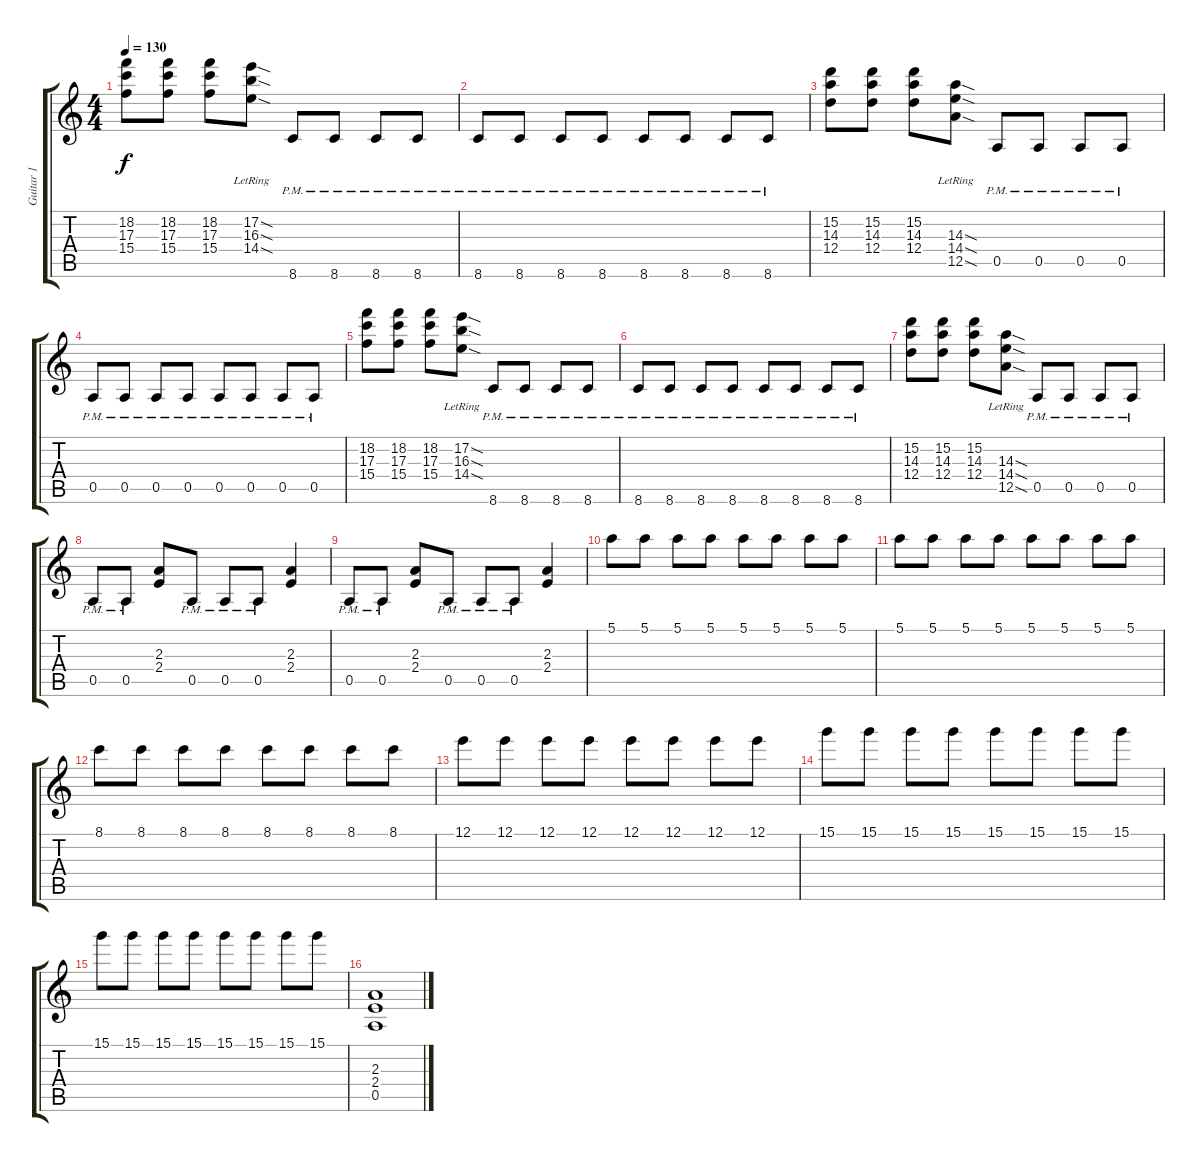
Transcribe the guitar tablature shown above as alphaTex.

\track ("Guitar 1" "Guitar 1") {instrument distortionguitar}
\staff {score tabs}
\tuning (E4 B3 G3 D3 A2 E2) {hide}
\ts (4 4)
\tempo 130
\clef g2
\ks c
(18.2 17.3 15.4).8{dy f} (18.2 17.3 15.4).8 (18.2 17.3 15.4).8 (17.2{sod lr} 16.3{sod lr} 14.4{sod lr}).8 8.6{pm}.8 8.6{pm}.8 8.6{pm}.8 8.6{pm}.8 |
8.6{pm}.8 8.6{pm}.8 8.6{pm}.8 8.6{pm}.8 8.6{pm}.8 8.6{pm}.8 8.6{pm}.8 8.6{pm}.8 |
(15.2 14.3 12.4).8 (15.2 14.3 12.4).8 (15.2 14.3 12.4).8 (14.3{sod lr} 14.4{sod lr} 12.5{sod lr}).8 0.5{pm}.8 0.5{pm}.8 0.5{pm}.8 0.5{pm}.8 |
0.5{pm}.8 0.5{pm}.8 0.5{pm}.8 0.5{pm}.8 0.5{pm}.8 0.5{pm}.8 0.5{pm}.8 0.5{pm}.8 |
(18.2 17.3 15.4).8 (18.2 17.3 15.4).8 (18.2 17.3 15.4).8 (17.2{sod lr} 16.3{sod lr} 14.4{sod lr}).8 8.6{pm}.8 8.6{pm}.8 8.6{pm}.8 8.6{pm}.8 |
8.6{pm}.8 8.6{pm}.8 8.6{pm}.8 8.6{pm}.8 8.6{pm}.8 8.6{pm}.8 8.6{pm}.8 8.6{pm}.8 |
(15.2 14.3 12.4).8 (15.2 14.3 12.4).8 (15.2 14.3 12.4).8 (14.3{sod lr} 14.4{sod lr} 12.5{sod lr}).8 0.5{pm}.8 0.5{pm}.8 0.5{pm}.8 0.5{pm}.8 |
0.5{pm}.8 0.5{pm}.8 (2.3 2.4).8 0.5{pm}.8 0.5{pm}.8 0.5{pm}.8 (2.3 2.4).4 |
0.5{pm}.8 0.5{pm}.8 (2.3 2.4).8 0.5{pm}.8 0.5{pm}.8 0.5{pm}.8 (2.3 2.4).4 |
5.1.8 5.1.8 5.1.8 5.1.8 5.1.8 5.1.8 5.1.8 5.1.8 |
5.1.8 5.1.8 5.1.8 5.1.8 5.1.8 5.1.8 5.1.8 5.1.8 |
8.1.8 8.1.8 8.1.8 8.1.8 8.1.8 8.1.8 8.1.8 8.1.8 |
12.1.8 12.1.8 12.1.8 12.1.8 12.1.8 12.1.8 12.1.8 12.1.8 |
15.1.8 15.1.8 15.1.8 15.1.8 15.1.8 15.1.8 15.1.8 15.1.8 |
15.1.8 15.1.8 15.1.8 15.1.8 15.1.8 15.1.8 15.1.8 15.1.8 |
(2.3 2.4 0.5).1
